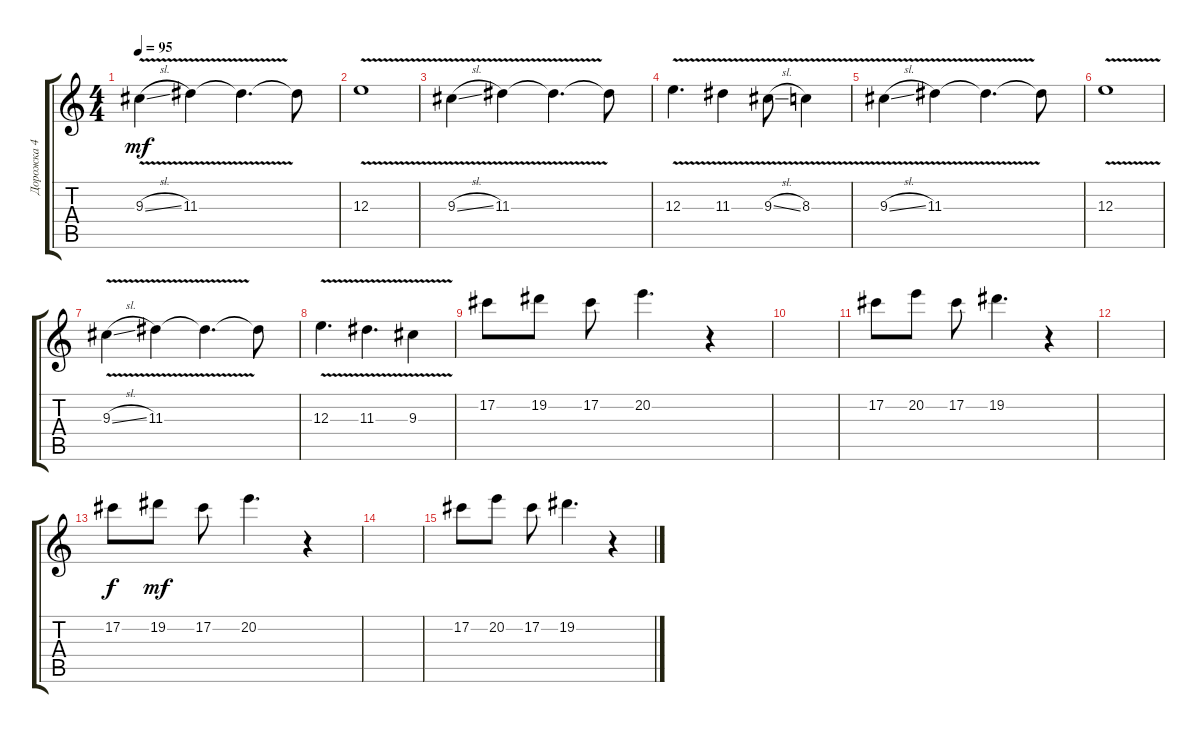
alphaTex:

\track ("Дорожка 4" "Дорожка 4") {instrument distortionguitar}
\staff {score tabs}
\tuning (Db4 Ab3 E3 B2 Gb2 B1) {hide}
\ts (4 4)
\tempo 95
\clef g2
\ks c
9.3{v sl}.4{dy mf instrument distortionguitar} 11.3{v}.4 11.3{t}.4{d} 11.3{t}.8 |
12.3{v}.1 |
9.3{v sl}.4 11.3{v}.4 11.3{t}.4{d} 11.3{t}.8 |
12.3{v}.4{d} 11.3{v}.4 9.3{v sl}.8 8.3{v}.4 |
9.3{v sl}.4 11.3{v}.4 11.3{t}.4{d} 11.3{t}.8 |
12.3{v}.1 |
9.3{v sl}.4 11.3{v}.4 11.3{t}.4{d} 11.3{t}.8 |
12.3{v}.4{d} 11.3{v}.4{d} 9.3{v}.4 |
17.2.8{instrument acousticguitarsteel} 19.2.8 17.2.8 20.2.4{d} r.4 |
|
17.2.8 20.2.8 17.2.8 19.2.4{d} r.4 |
|
17.2.8{dy f instrument acousticguitarsteel} 19.2.8{dy mf} 17.2.8 20.2.4{d} r.4 |
|
17.2.8 20.2.8 17.2.8 19.2.4{d} r.4
